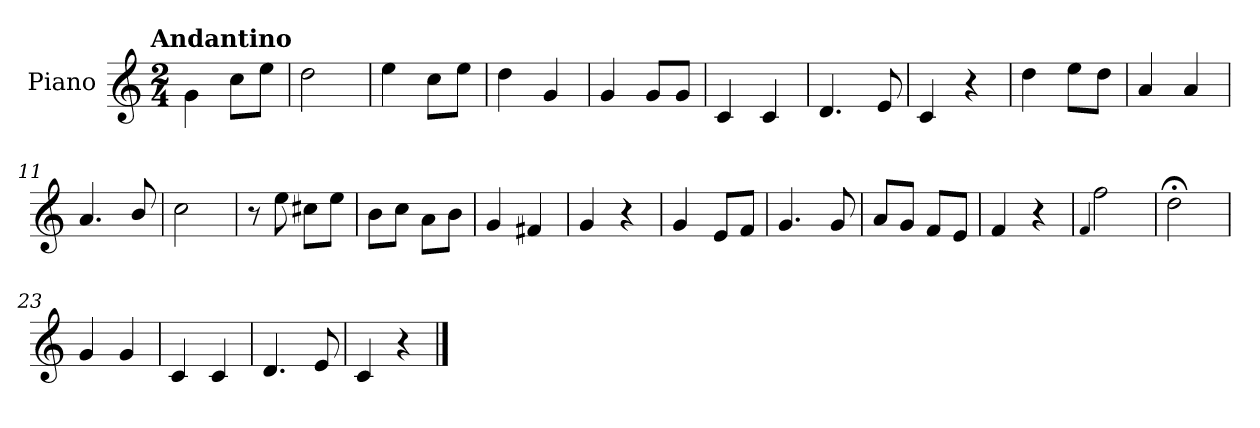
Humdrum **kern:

**kern
*part1
*staff1
*I"Piano
*I'Pno.
*clefG2
*k[]
!!LO:TX:omd:t=Andantino
*M2/4
*MM92
=1
4g\
8cc\L
8ee\J
=2
2dd\
=3
4ee\
8cc\L
8ee\J
=4
4dd\
4g/
=5
4g/
8g/L
8g/J
=6
4c/
4c/
=7
4.d/
8e/
!!LO:LB:g=z
=8
4c/
4r
=9
4dd\
8ee\L
8dd\J
=10
4a/
4a/
=11
4.a/
8b/
=12
2cc\
=13
8r
8ee\
8cc#X\L
8ee\J
!!LO:LB:g=z
=14
8b\L
8cc\J
8a\L
8b\J
=15
4g/
4f#X/
=16
4g/
4r
=17
4g/
8e/L
8f/J
=18
4.g/
8g/
=19
8a/L
8g/J
8f/L
8e/J
!!LO:LB:g=z
=20
4f/
4r
=21
4qqf/
2ff\
=22
2dd;<\
=23
4g/
4g/
=24
4c/
4c/
=25
4.d/
8e/
=26
4c/
4r
==
*-
